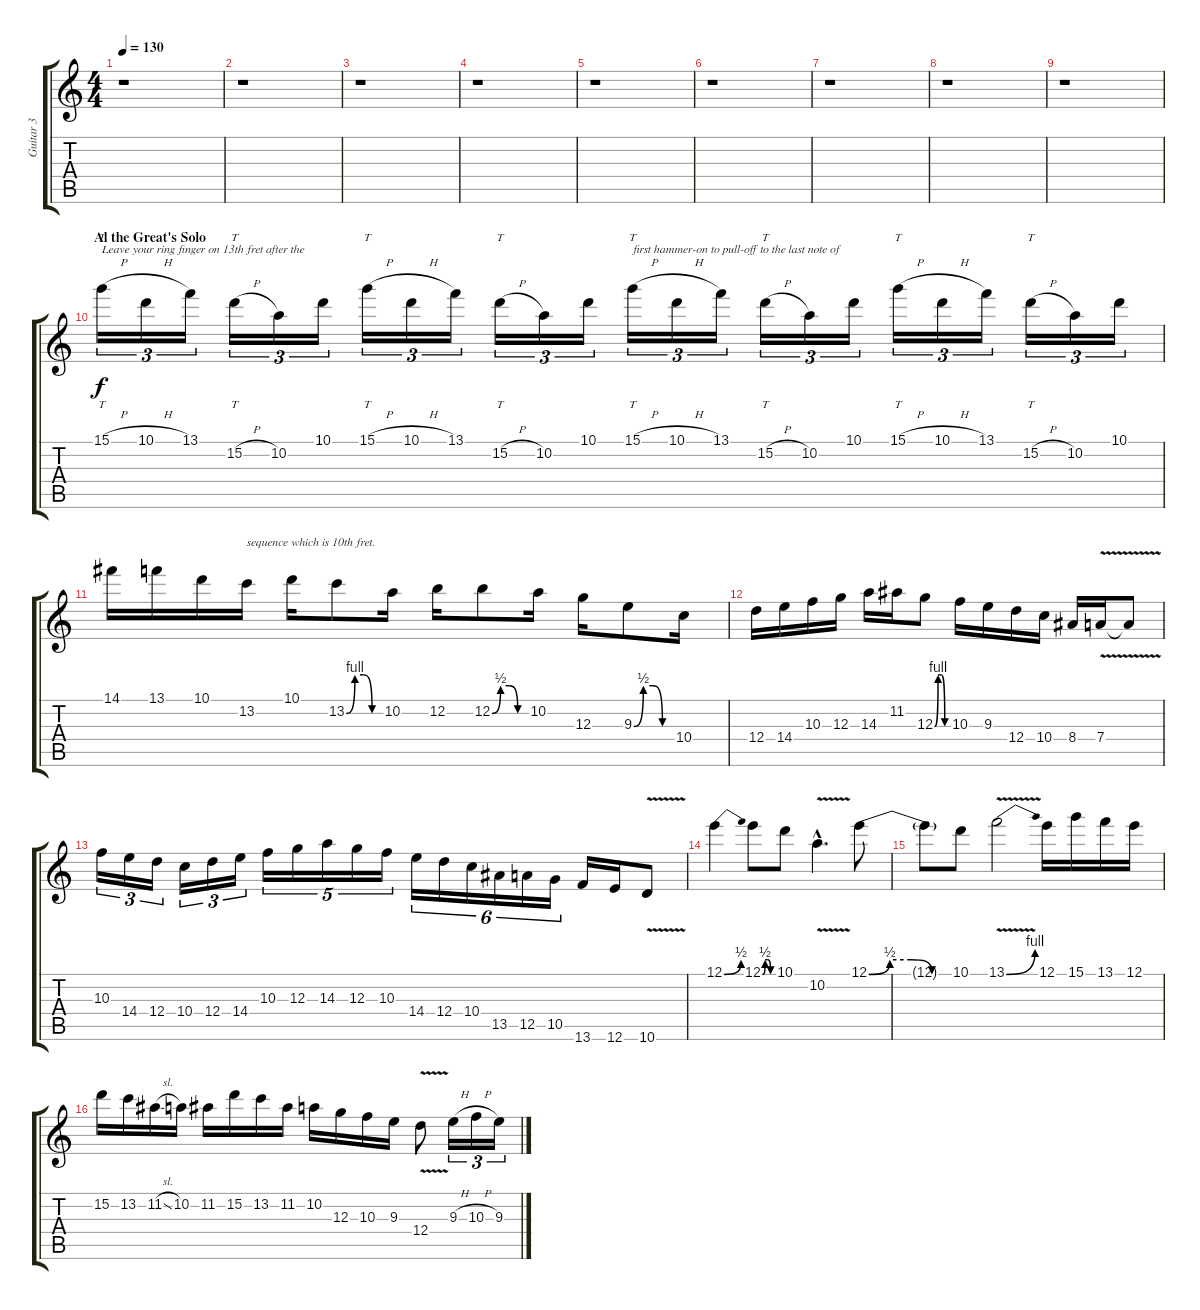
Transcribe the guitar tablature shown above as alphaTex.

\track ("Guitar 3" "Guitar 3") {instrument distortionguitar}
\staff {score tabs}
\tuning (E4 B3 G3 D3 A2 E2) {hide}
\ts (4 4)
\tempo 130
\clef g2
\ks c
r.1{dy f} |
r.1 |
r.1 |
r.1 |
r.1 |
r.1 |
r.1 |
r.1 |
r.1 |
\section ("" "Al the Great's Solo")
15.1{h}.16{tt tu (3 2) txt "Leave your ring finger on 13th fret after the " volume 16 instrument distortionguitar} 10.1{h}.16{tu (3 2)} 13.1.16{tu (3 2)} 15.2{h}.16{tt tu (3 2)} 10.2.16{tu (3 2)} 10.1.16{tu (3 2)} 15.1{h}.16{tt tu (3 2)} 10.1{h}.16{tu (3 2)} 13.1.16{tu (3 2)} 15.2{h}.16{tt tu (3 2)} 10.2.16{tu (3 2)} 10.1.16{tu (3 2)} 15.1{h}.16{tt tu (3 2) txt "first hammer-on to pull-off to the last note of "} 10.1{h}.16{tu (3 2)} 13.1.16{tu (3 2)} 15.2{h}.16{tt tu (3 2)} 10.2.16{tu (3 2)} 10.1.16{tu (3 2)} 15.1{h}.16{tt tu (3 2)} 10.1{h}.16{tu (3 2)} 13.1.16{tu (3 2)} 15.2{h}.16{tt tu (3 2)} 10.2.16{tu (3 2)} 10.1.16{tu (3 2)} |
14.1.16 13.1.16 10.1.16 13.2.16{txt "sequence which is 10th fret."} 10.1.16 13.2{be (custom 0 0 15 4 30 4 45 0 60 0)}.8 10.2.16 12.2.16 12.2{be (custom 0 0 15 2 30 2 45 0 60 0)}.8 10.2.16 12.3.16 9.3{be (custom 0 0 15 2 30 2 45 0 60 0)}.8 10.4.16 |
12.4.16 14.4.16 10.3.16 12.3.16 14.3.16 11.2.16 12.3{be (custom 0 0 15 4 30 4 45 0 60 0)}.8 10.3.16 9.3.16 12.4.16 10.4.16 8.4.16 7.4{v}.16 7.4{t}.8 |
10.3.16{tu (3 2)} 14.4.16{tu (3 2)} 12.4.16{tu (3 2)} 10.4.16{tu (3 2)} 12.4.16{tu (3 2)} 14.4.16{tu (3 2)} 10.3.16{tu (5 4)} 12.3.16{tu (5 4)} 14.3.16{tu (5 4)} 12.3.16{tu (5 4)} 10.3.16{tu (5 4)} 14.4.16{tu (6 4)} 12.4.16{tu (6 4)} 10.4.16{tu (6 4)} 13.5.16{tu (6 4)} 12.5.16{tu (6 4)} 10.5.16{tu (6 4)} 13.6.16 12.6.16 10.6{v}.8 |
12.1{be (bend 0 0 60 2)}.4 12.1{be (custom 0 0 15 2 30 2 45 0 60 0)}.8 10.1.8 10.2{v hac}.4{d} 12.1{be (custom 0 0 15 2 30 2 45 0 60 0)}.8 |
12.1{t}.8 10.1.8 13.1{be (bend 0 0 60 4) v}.2 12.1.16 15.1.16 13.1.16 12.1.16 |
15.2.16 13.2.16 11.2{sl}.16 10.2.16 11.2.16 15.2.16 13.2.16 11.2.16 10.2.16 12.3.16 10.3.16 9.3.16 12.4{v}.8 9.3{h}.16{tu (3 2)} 10.3{h}.16{tu (3 2)} 9.3.16{tu (3 2)}
